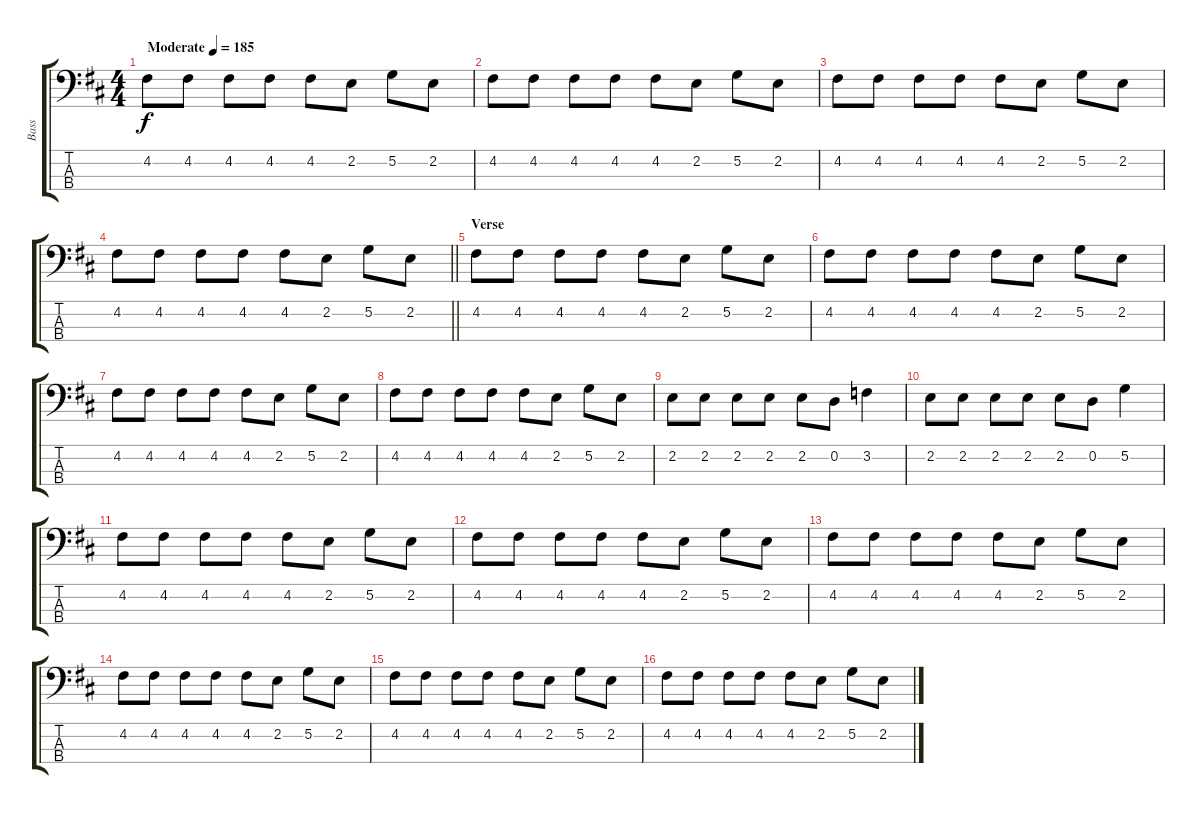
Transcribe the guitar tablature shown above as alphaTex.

\track ("Bass" "Bass") {instrument electricbassfinger}
\staff {score tabs}
\tuning (G2 D2 A1 E1) {hide}
\ts (4 4)
\tempo (185 "Moderate")
\clef f4
\ks d
4.2.8{dy f instrument electricbassfinger} 4.2.8 4.2.8 4.2.8 4.2.8 2.2.8 5.2.8 2.2.8 |
4.2.8 4.2.8 4.2.8 4.2.8 4.2.8 2.2.8 5.2.8 2.2.8 |
4.2.8 4.2.8 4.2.8 4.2.8 4.2.8 2.2.8 5.2.8 2.2.8 |
\barLineRight lightlight
4.2.8 4.2.8 4.2.8 4.2.8 4.2.8 2.2.8 5.2.8 2.2.8 |
\section ("" "Verse")
4.2.8 4.2.8 4.2.8 4.2.8 4.2.8 2.2.8 5.2.8 2.2.8 |
4.2.8 4.2.8 4.2.8 4.2.8 4.2.8 2.2.8 5.2.8 2.2.8 |
4.2.8 4.2.8 4.2.8 4.2.8 4.2.8 2.2.8 5.2.8 2.2.8 |
4.2.8 4.2.8 4.2.8 4.2.8 4.2.8 2.2.8 5.2.8 2.2.8 |
2.2.8 2.2.8 2.2.8 2.2.8 2.2.8 0.2.8 3.2.4 |
2.2.8 2.2.8 2.2.8 2.2.8 2.2.8 0.2.8 5.2.4 |
4.2.8 4.2.8 4.2.8 4.2.8 4.2.8 2.2.8 5.2.8 2.2.8 |
4.2.8 4.2.8 4.2.8 4.2.8 4.2.8 2.2.8 5.2.8 2.2.8 |
4.2.8 4.2.8 4.2.8 4.2.8 4.2.8 2.2.8 5.2.8 2.2.8 |
4.2.8 4.2.8 4.2.8 4.2.8 4.2.8 2.2.8 5.2.8 2.2.8 |
4.2.8 4.2.8 4.2.8 4.2.8 4.2.8 2.2.8 5.2.8 2.2.8 |
4.2.8 4.2.8 4.2.8 4.2.8 4.2.8 2.2.8 5.2.8 2.2.8
